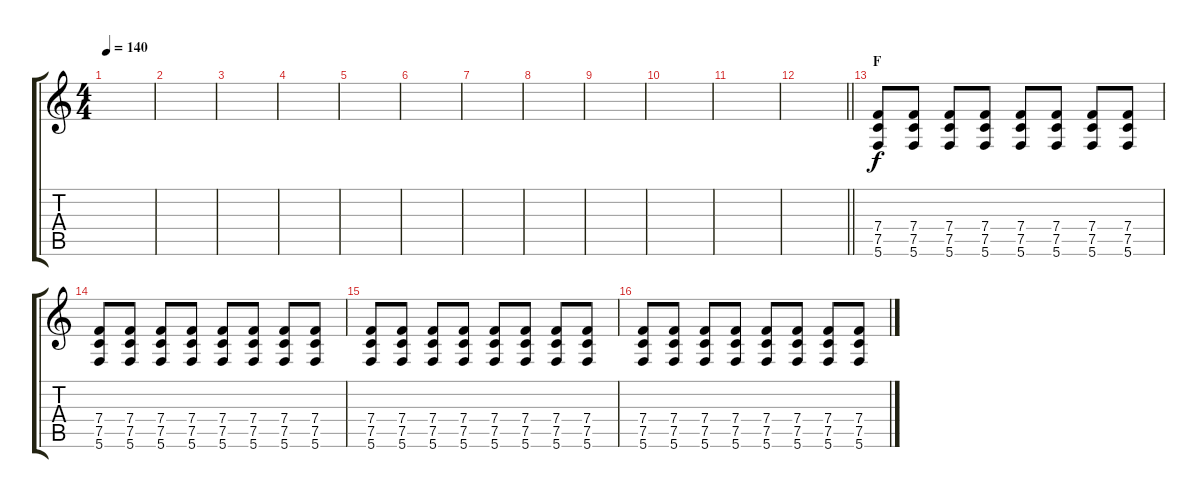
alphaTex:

\track "" {instrument distortionguitar}
\staff {score tabs}
\tuning (C4 G3 Eb3 Bb2 F2 C2) {hide}
\ts (4 4)
\tempo 140
\clef g2
\ks c
|
|
|
|
|
|
|
|
|
|
|
\barLineRight lightlight
|
\section ("" "F")
(7.4 7.5 5.6).8{volume 12} (7.4 7.5 5.6).8 (7.4 7.5 5.6).8 (7.4 7.5 5.6).8 (7.4 7.5 5.6).8 (7.4 7.5 5.6).8 (7.4 7.5 5.6).8 (7.4 7.5 5.6).8 |
(7.4 7.5 5.6).8 (7.4 7.5 5.6).8 (7.4 7.5 5.6).8 (7.4 7.5 5.6).8 (7.4 7.5 5.6).8 (7.4 7.5 5.6).8 (7.4 7.5 5.6).8 (7.4 7.5 5.6).8 |
(7.4 7.5 5.6).8 (7.4 7.5 5.6).8 (7.4 7.5 5.6).8 (7.4 7.5 5.6).8 (7.4 7.5 5.6).8 (7.4 7.5 5.6).8 (7.4 7.5 5.6).8 (7.4 7.5 5.6).8 |
(7.4 7.5 5.6).8 (7.4 7.5 5.6).8 (7.4 7.5 5.6).8 (7.4 7.5 5.6).8 (7.4 7.5 5.6).8 (7.4 7.5 5.6).8 (7.4 7.5 5.6).8 (7.4 7.5 5.6).8
